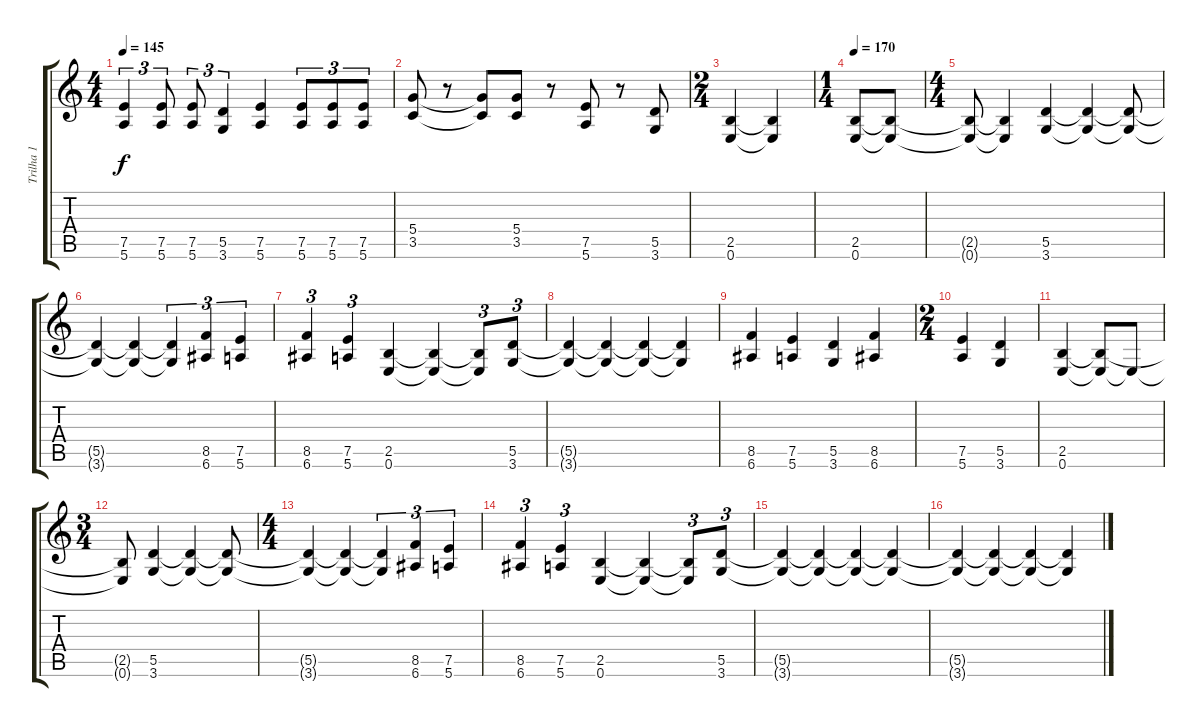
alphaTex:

\track ("Trilha 1" "Trilha 1") {instrument distortionguitar}
\staff {score tabs}
\tuning (E4 B3 G3 D3 A2 E2) {hide}
\ts (4 4)
\tempo 145
\clef g2
\ks c
(7.5 5.6).4{tu (3 2) dy f} (7.5 5.6).8{tu (3 2)} (7.5 5.6).8{tu (3 2)} (5.5 3.6).4{tu (3 2)} (7.5 5.6).4 (7.5 5.6).8{tu (3 2)} (7.5 5.6).8{tu (3 2)} (7.5 5.6).8{tu (3 2)} |
(5.4 3.5).8 r.8 (5.4{t} 3.5{t}).8 (5.4 3.5).8 r.8 (7.5 5.6).8 r.8 (5.5 3.6).8 |
\ts (2 4)
(2.5 0.6).4 (2.5{t} 0.6{t}).4 |
\ts (1 4)
\tempo 170
(2.5 0.6).8 (2.5{t} 0.6{t}).8 |
\ts (4 4)
(2.5{t} 0.6{t}).8 (2.5{t} 0.6{t}).4 (5.5 3.6).4 (5.5{t} 3.6{t}).4 (5.5{t} 3.6{t}).8 |
(5.5{t} 3.6{t}).4 (5.5{t} 3.6{t}).4 (5.5{t} 3.6{t}).4{tu (3 2)} (8.5 6.6).4{tu (3 2)} (7.5 5.6).4{tu (3 2)} |
(8.5 6.6).4{tu (3 2)} (7.5 5.6).4{tu (3 2)} (2.5 0.6).4 (2.5{t} 0.6{t}).4 (2.5{t} 0.6{t}).8{tu (3 2)} (5.5 3.6).8{tu (3 2)} |
(5.5{t} 3.6{t}).4 (5.5{t} 3.6{t}).4 (5.5{t} 3.6{t}).4 (5.5{t} 3.6{t}).4 |
(8.5 6.6).4 (7.5 5.6).4 (5.5 3.6).4 (8.5 6.6).4 |
\ts (2 4)
(7.5 5.6).4 (5.5 3.6).4 |
(2.5 0.6).4 (2.5{t} 0.6{t}).8 0.6{t}.8 |
\ts (3 4)
(2.5{t} 0.6{t}).8 (5.5 3.6).4 (5.5{t} 3.6{t}).4 (5.5{t} 3.6{t}).8 |
\ts (4 4)
(5.5{t} 3.6{t}).4 (5.5{t} 3.6{t}).4 (5.5{t} 3.6{t}).4{tu (3 2)} (8.5 6.6).4{tu (3 2)} (7.5 5.6).4{tu (3 2)} |
(8.5 6.6).4{tu (3 2)} (7.5 5.6).4{tu (3 2)} (2.5 0.6).4 (2.5{t} 0.6{t}).4 (2.5{t} 0.6{t}).8{tu (3 2)} (5.5 3.6).8{tu (3 2)} |
(5.5{t} 3.6{t}).4 (5.5{t} 3.6{t}).4 (5.5{t} 3.6{t}).4 (5.5{t} 3.6{t}).4 |
(5.5{t} 3.6{t}).4 (5.5{t} 3.6{t}).4 (5.5{t} 3.6{t}).4 (5.5{t} 3.6{t}).4
